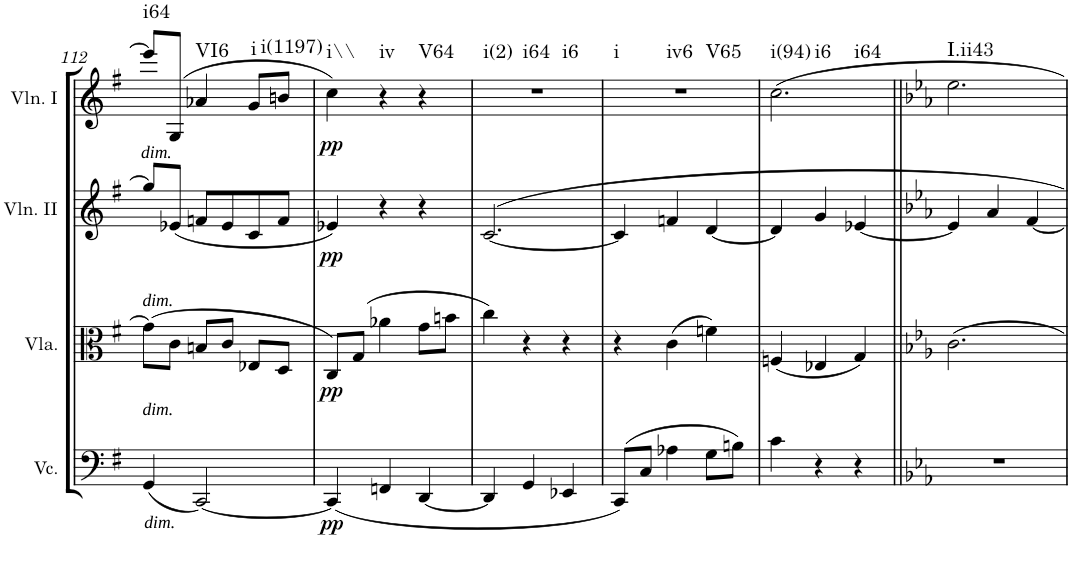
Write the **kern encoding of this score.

**kern	**dynam	**kern	**dynam	**kern	**dynam	**kern	**dynam	**harte
*part4	*part4	*part3	*part3	*part2	*part2	*part1	*part1	*part1
*staff4	*staff4	*staff3	*staff3	*staff2	*staff2	*staff1	*staff1	*
*I"Violoncello	*	*I"Viola	*	*I"Violin II	*	*I"Violin I	*	*
*I'Vc.	*	*I'Vla.	*	*I'Vln. II	*	*I'Vln. I	*	*
!!LO:PB:g=z
*clefF4	*	*clefC3	*	*clefG2	*	*clefG2	*	*
*k[f#]	*	*k[f#]	*	*k[f#]	*	*k[f#]	*	*
*G:	*	*G:	*	*G:	*	*G:	*	*
*M3/4	*	*M3/4	*	*M3/4	*	*M3/4	*	*
=112	=112	=112	=112	=112	=112	=112	=112	=112
!	!	!	!	!	!	!LO:TX:b:i:t=dim.	!	!
!	!	!LO:TX:a:i:t=dim.	!	!	!	!	!	!
!LO:TX:a:i:t=dim.	!	!	!	!	!	!	!	!
!LO:TX:b:i:t=dim.	!	!	!	!	!	!	!	!LO:H:kt=i64
(4GG/	.	(8g\L]	.	8gg/L]	.	8eee-/L]	.	N
.	.	8c\J	.	(8e-X/J	.	(8G/J	.	.
!	!	!	!	!	!	!	!	!LO:H:kt=VI6
[2CC/)	.	8Bn/L	.	8fn/L	.	4a-X/	.	N
.	.	8c/J	.	8e-/	.	.	.	.
!	!	!	!	!	!	!	!	!LO:H:kt=i
.	.	8E-X/L	.	8c/	.	8g/L	.	N
!	!	!	!	!	!	!	!	!LO:H:kt=i(1197)
.	.	8D/J	.	8f/J	.	8bn/J	.	N
=113	=113	=113	=113	=113	=113	=113	=113	=113
!	!LO:DY:b	!	!LO:DY:b	!	!LO:DY:b	!	!LO:DY:b	!LO:H:kt=i\\
(<4CC/]	pp	8C/L)	pp	4e-X/)	pp	4cc\)	pp	N
.	.	(8G/J	.	.	.	.	.	.
!	!	!	!	!	!	!	!	!LO:H:kt=iv
4FFn/	.	4a-X\	.	4r	.	4r	.	N
!	!	!	!	!	!	!	!	!LO:H:kt=V64
[4DD/	.	8g\L	.	4r	.	4r	.	N
.	.	8bn\J	.	.	.	.	.	.
=114	=114	=114	=114	=114	=114	=114	=114	=114
!	!	!	!	!	!	!	!	!LO:H:n=1:kt=i(2)
!	!	!	!	!	!	!	!	!LO:H:n=2:kt=i64
!	!	!	!	!	!	!	!	!LO:H:n=3:kt=i6
4DD/]	.	4cc\)	.	[2.c/	.	2.r	.	N N N
4GG/	.	4r	.	.	.	.	.	.
4EE-X/	.	4r	.	.	.	.	.	.
=115	=115	=115	=115	=115	=115	=115	=115	=115
!	!	!	!	!	!	!	!	!LO:H:n=1:kt=i
!	!	!	!	!	!	!	!	!LO:H:n=2:kt=iv6
!	!	!	!	!	!	!	!	!LO:H:n=3:kt=V65
(8CC/L)	.	4r	.	4c/]	.	2.r	.	N N N
8C/J	.	.	.	.	.	.	.	.
4A-X\	.	(4c\	.	4fn/	.	.	.	.
8G\L	.	4fn\)	.	[4d/	.	.	.	.
8Bn\J)	.	.	.	.	.	.	.	.
=116	=116	=116	=116	=116	=116	=116	=116	=116
!	!	!	!	!	!	!	!	!LO:H:n=1:kt=i(94)
!	!	!	!	!	!	!	!	!LO:H:n=2:kt=i6
!	!	!	!	!	!	!	!	!LO:H:n=3:kt=i64
4c\	.	(4Fn/	.	4d/]	.	2.cc\	.	N N N
4r	.	4E-X/	.	4g/	.	.	.	.
4r	.	4G/)	.	[4e-X/	.	.	.	.
=117||	=117||	=117||	=117||	=117||	=117||	=117||	=117||	=117||
*k[b-e-a-]	*	*k[b-e-a-]	*	*k[b-e-a-]	*	*k[b-e-a-]	*	*
*E-:	*	*E-:	*	*E-:	*	*E-:	*	*
!	!	!	!	!	!	!	!	!LO:H:kt=I.ii43
2.r	.	2.c\	.	4e-/]	.	2.ee-\	.	N
.	.	.	.	4a-/	.	.	.	.
.	.	.	.	[4f/	.	.	.	.
=	=	=	=	=	=	=	=	=
*-	*-	*-	*-	*-	*-	*-	*-	*-
